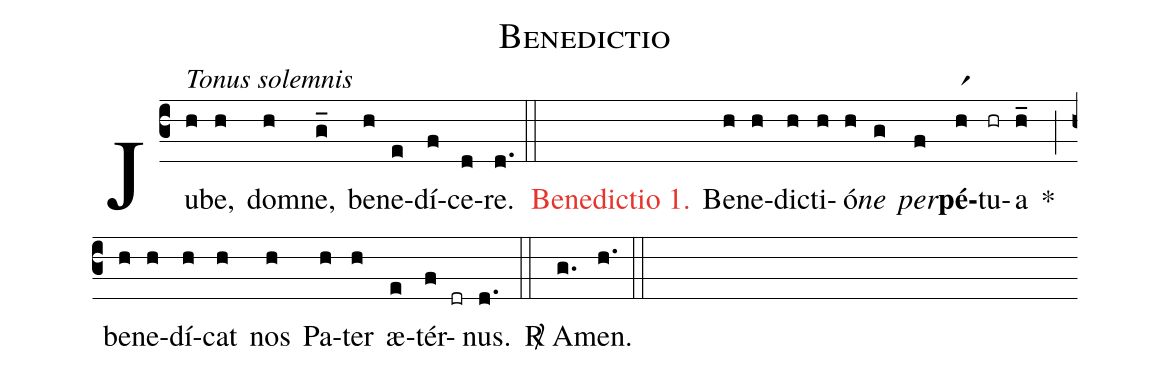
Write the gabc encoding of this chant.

name:Benedictio;
%%
(c3) Ju<alt>Tonus solemnis</alt>(h)be,(h) dom(h)ne,(g_) be(h)ne(e)dí(f)ce(d)re.(d.) (::)
<c>Benedictio 1.</c>( ) Be(h)ne(h)dic(h)ti(h)ó(h)<i>ne</i>(g) <i>per</i>(f)<b>pé</b>(hr1)tu(hr)a(h_) <sp>*</sp>(;) be(h)ne(h)dí(h)cat(h) nos(h) Pa(h)ter(h) æ(e)tér(f dr)nus.(d.) (::) <sp>R/</sp> A(g.)men.(h.) (::)
